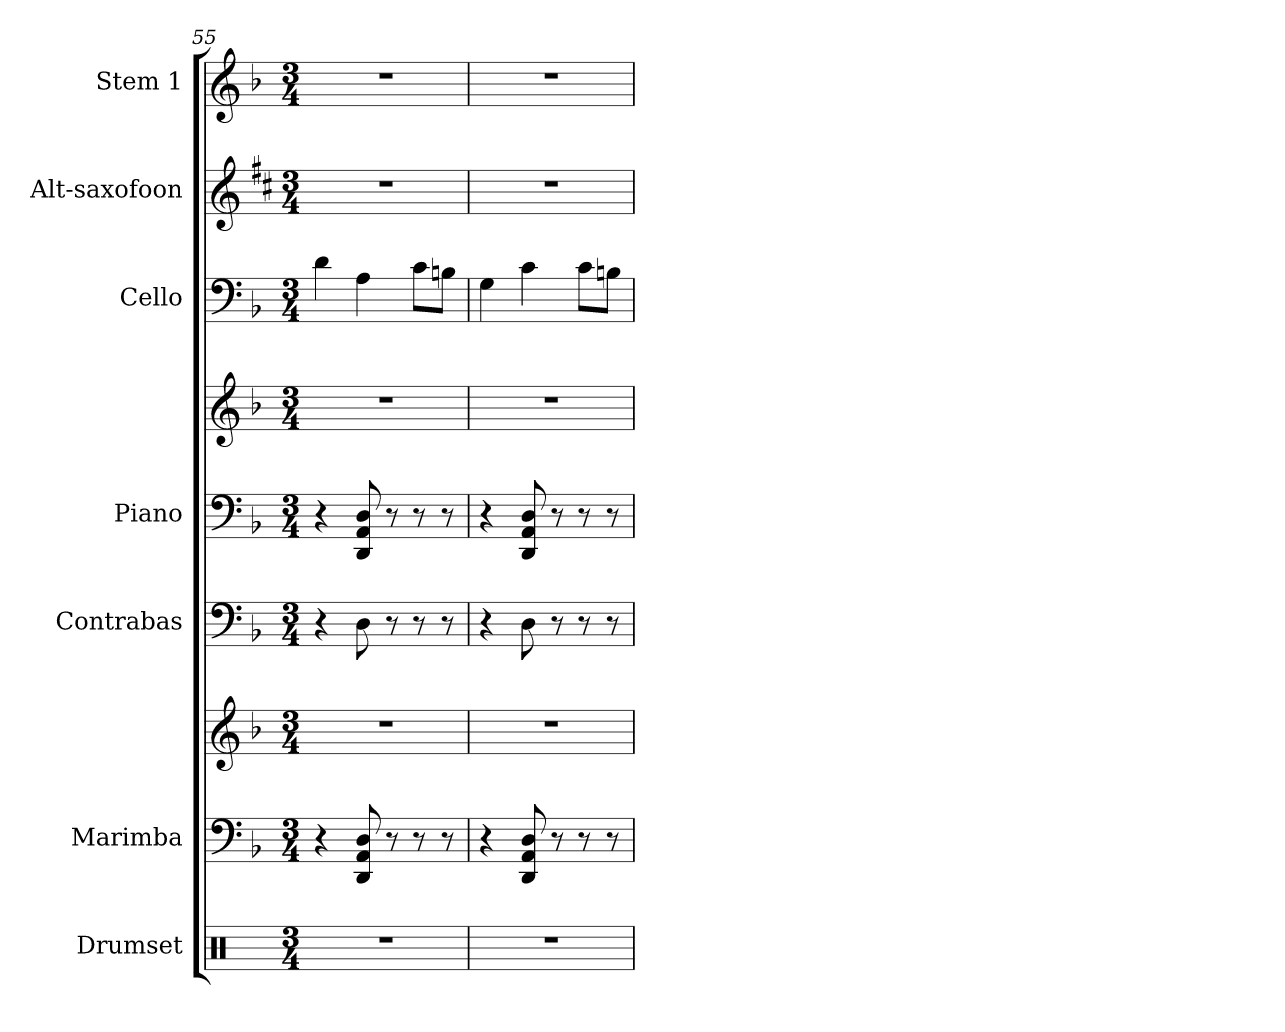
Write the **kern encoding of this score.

**kern	**kern	**kern	**kern	**kern	**kern	**kern	**kern	**kern
*part7	*part6	*part6	*part5	*part4	*part4	*part3	*part2	*part1
*staff9	*staff8	*staff7	*staff6	*staff5	*staff4	*staff3	*staff2	*staff1
*I"Drumset	*I"Marimba	*	*I"Contrabas	*I"Piano	*	*I"Cello	*I"Alt-saxofoon	*I"Stem 1
*I'D. set	*I'Mrm.	*	*I'Ca. Bs.	*I'Pno.	*	*	*I'A. Sax.	*I'Stm. 1
*clefX	*clefF4	*clefG2	*clefF4	*clefF4	*clefG2	*clefF4	*clefG2	*clefG2
*	*	*	*ITrd7c12	*	*	*	*ITrd5c9	*
*k[]	*k[b-]	*k[b-]	*k[b-]	*k[b-]	*k[b-]	*k[b-]	*k[b-]	*k[b-]
*M3/4	*M3/4	*M3/4	*M3/4	*M3/4	*M3/4	*M3/4	*M3/4	*M3/4
=55	=55	=55	=55	=55	=55	=55	=55	=55
2.r	4r	2.r	4r	4r	2.r	4d\	2.r	2.r
.	8DD/ 8AA/ 8D/	.	8DD\	8DD/ 8AA/ 8D/	.	4A\	.	.
.	8r	.	8r	8r	.	.	.	.
.	8r	.	8r	8r	.	8c\L	.	.
.	8r	.	8r	8r	.	8Bn\J	.	.
=56	=56	=56	=56	=56	=56	=56	=56	=56
2.r	4r	2.r	4r	4r	2.r	4G\	2.r	2.r
.	8DD/ 8AA/ 8D/	.	8DD\	8DD/ 8AA/ 8D/	.	4c\	.	.
.	8r	.	8r	8r	.	.	.	.
.	8r	.	8r	8r	.	8c\L	.	.
.	8r	.	8r	8r	.	8Bn\J	.	.
=	=	=	=	=	=	=	=	=
*-	*-	*-	*-	*-	*-	*-	*-	*-
